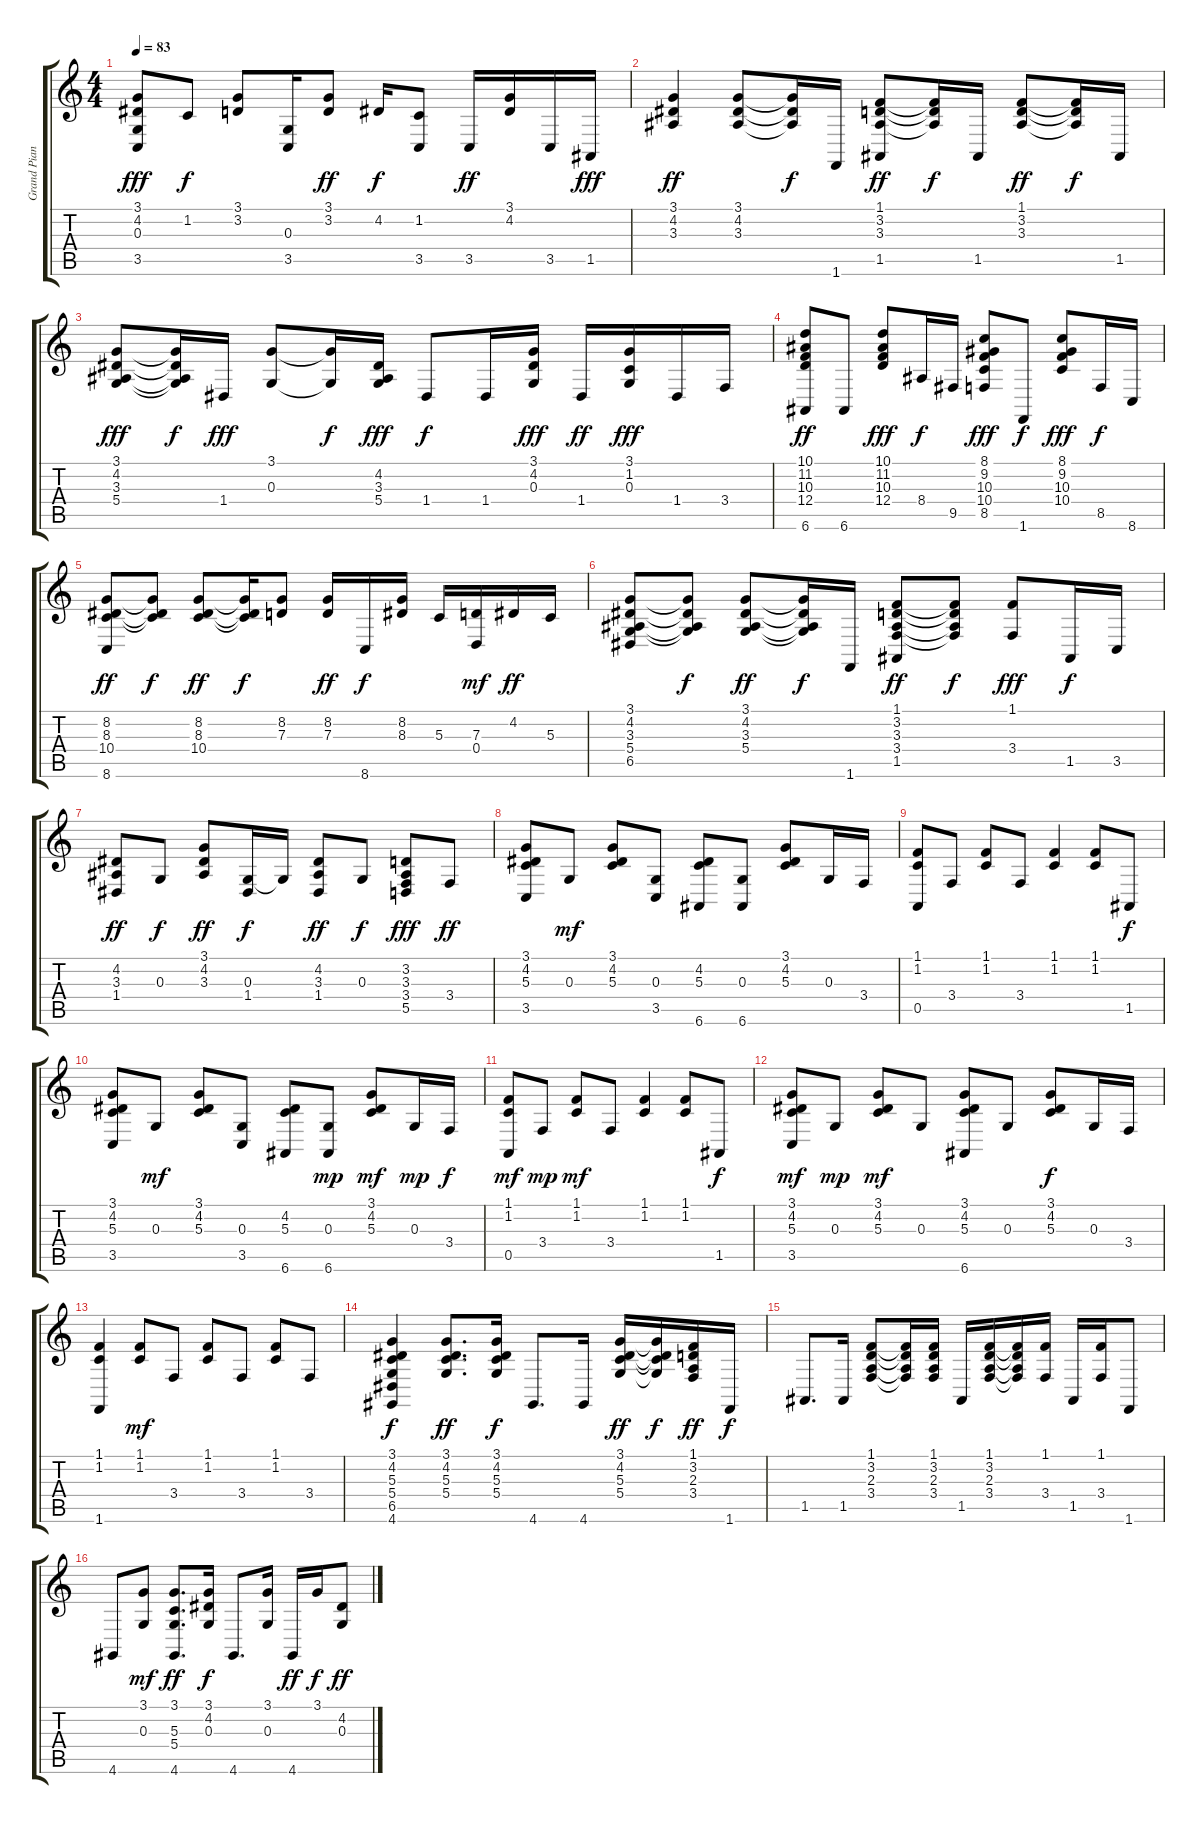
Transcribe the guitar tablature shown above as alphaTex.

\track ("Grand Piano" "Grand Pian") {instrument acousticgrandpiano}
\staff {score tabs}
\tuning (E4 B3 G3 D3 A2 E2) {hide}
\ts (4 4)
\tempo 83
\clef g2
\ks c
(3.1 4.2 0.3 3.5).8{dy fff} 1.2.8{dy f} (3.1 3.2).8 (0.3 3.5).16 (3.1 3.2).8{dy ff} 4.2.16{dy f} (1.2 3.5).8 3.5.16{dy ff} (3.1 4.2).16 3.5.16 1.5.16{dy fff} |
(3.1 4.2 3.3).4{dy ff} (3.1 4.2 3.3).8 (3.1{t} 4.2{t} 3.3{t}).16{dy f} 1.6.16 (1.1 3.2 3.3 1.5).8{dy ff} (1.1{t} 3.2{t} 3.3{t}).16{dy f} 1.5.16 (1.1 3.2 3.3).8{dy ff} (1.1{t} 3.2{t} 3.3{t}).16{dy f} 1.5.16 |
(3.1 4.2 3.3 5.4).8{dy fff} (3.1{t} 4.2{t} 3.3{t} 5.4{t}).16{dy f} 1.4.16{dy fff} (3.1 0.3).8 (3.1{t} 0.3{t}).16{dy f} (4.2 3.3 5.4).16{dy fff} 1.4.8{dy f} 1.4.16 (3.1 4.2 0.3).16{dy fff} 1.4.16{dy ff} (3.1 1.2 0.3).16{dy fff} 1.4.16 3.4.16 |
(10.1 11.2 10.3 12.4 6.6).8{dy ff} 6.6.8 (10.1 11.2 10.3 12.4).8{dy fff} 8.4.16{dy f} 9.5.16 (8.1 9.2 10.3 10.4 8.5).8{dy fff} 1.6.8{dy f} (8.1 9.2 10.3 10.4).8{dy fff} 8.5.16{dy f} 8.6.16 |
(8.2 8.3 10.4 8.6).8{dy ff} (8.2{t} 8.3{t} 10.4{t}).8{dy f} (8.2 8.3 10.4).8{dy ff} (8.2{t} 8.3{t} 10.4{t}).16{dy f} (8.2 7.3).8 (8.2 7.3).16{dy ff} 8.6.16{dy f} (8.2 8.3).16 5.3.16 (7.3 0.4).16{dy mf} 4.2.16{dy ff} 5.3.16 |
(3.1 4.2 3.3 5.4 6.5).8 (3.1{t} 4.2{t} 3.3{t} 5.4{t}).8{dy f} (3.1 4.2 3.3 5.4).8{dy ff} (3.1{t} 4.2{t} 3.3{t} 5.4{t}).16{dy f} 1.6.16 (1.1 3.2 3.3 3.4 1.5).8{dy ff} (1.1{t} 3.2{t} 3.3{t} 3.4{t}).8{dy f} (1.1 3.4).8{dy fff} 1.5.16{dy f} 3.5.16 |
(4.2 3.3 1.4).8{dy ff} 0.3.8{dy f} (3.1 4.2 3.3).8{dy ff} (0.3 1.4).16{dy f} 0.3{t}.16 (4.2 3.3 1.4).8{dy ff} 0.3.8{dy f} (3.2 3.3 3.4 5.5).8{dy fff} 3.4.8{dy ff} |
(3.1 4.2 5.3 3.5).8{volume 15} 0.3.8{dy mf} (3.1 4.2 5.3).8 (0.3 3.5).8 (4.2 5.3 6.6).8 (0.3 6.6).8 (3.1 4.2 5.3).8 0.3.16 3.4.16 |
(1.1 1.2 0.5).8 3.4.8 (1.1 1.2).8 3.4.8 (1.1 1.2).4 (1.1 1.2).8 1.5.8{dy f} |
(3.1 4.2 5.3 3.5).8 0.3.8{dy mf} (3.1 4.2 5.3).8 (0.3 3.5).8 (4.2 5.3 6.6).8 (0.3 6.6).8{dy mp} (3.1 4.2 5.3).8{dy mf} 0.3.16{dy mp} 3.4.16{dy f} |
(1.1 1.2 0.5).8{dy mf} 3.4.8{dy mp} (1.1 1.2).8{dy mf} 3.4.8 (1.1 1.2).4 (1.1 1.2).8 1.5.8{dy f} |
(3.1 4.2 5.3 3.5).8{dy mf} 0.3.8{dy mp} (3.1 4.2 5.3).8{dy mf} 0.3.8 (3.1 4.2 5.3 6.6).8 0.3.8 (3.1 4.2 5.3).8{dy f} 0.3.16 3.4.16 |
(1.1 1.2 1.6).4 (1.1 1.2).8{dy mf} 3.4.8 (1.1 1.2).8 3.4.8 (1.1 1.2).8 3.4.8 |
(3.1 4.2 5.3 5.4 6.5 4.6).4{dy f volume 12} (3.1 4.2 5.3 5.4).8{d dy ff} (3.1 4.2 5.3 5.4).16{dy f} 4.6.8{d} 4.6.16 (3.1 4.2 5.3 5.4).16{dy ff} (3.1{t} 4.2{t} 5.3{t} 5.4{t}).16{dy f} (1.1 3.2 2.3 3.4).16{dy ff} 1.6.16{dy f} |
1.5.8{d} 1.5.16 (1.1 3.2 2.3 3.4).8 (1.1{t} 3.2{t} 2.3{t} 3.4{t}).16 (1.1 3.2 2.3 3.4).16 1.5.16 (1.1 3.2 2.3 3.4).16 (1.1{t} 3.2{t} 2.3{t} 3.4{t}).16 (1.1 3.4).16 1.5.16 (1.1 3.4).16 1.6.8 |
4.6.8 (3.1 0.3).8{dy mf} (3.1 5.3 5.4 4.6).8{d dy ff} (3.1 4.2 0.3).16{dy f} 4.6.8{d} (3.1 0.3).16 4.6.16{dy ff} 3.1.16{dy f} (4.2 0.3).8{dy ff}
